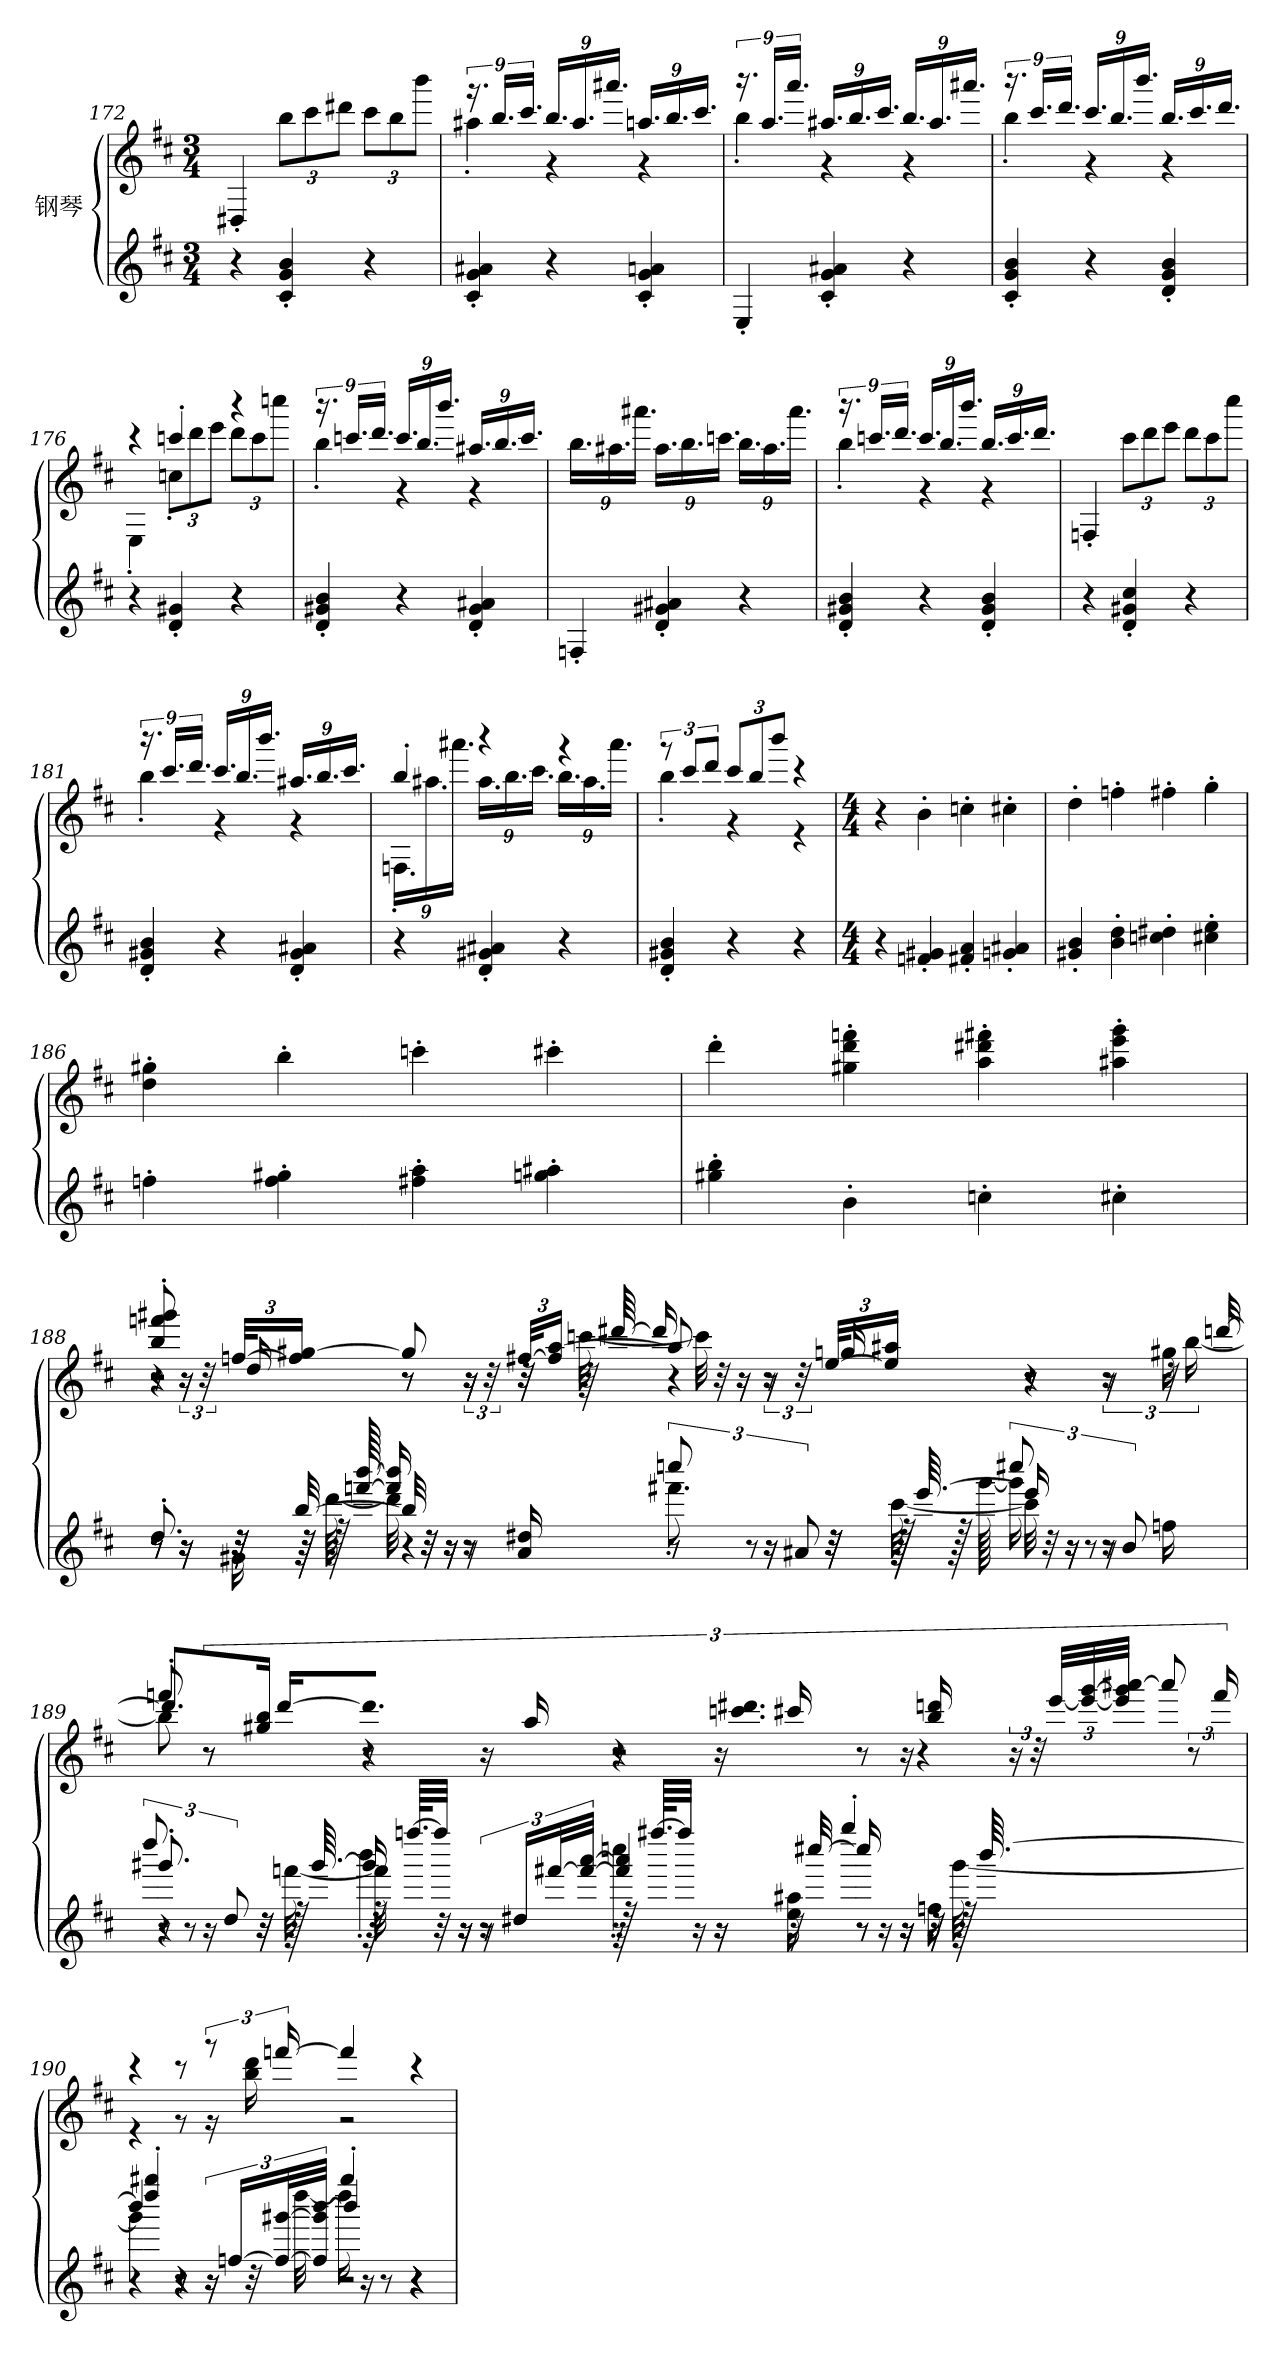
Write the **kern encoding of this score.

**kern	**kern
*part1	*part1
*staff2	*staff1
*I"钢琴	*
*clefG2	*clefG2
*k[f#c#]	*k[f#c#]
*M3/4	*M3/4
=172	=172
4r	4D#X'/
*	*Xbrackettup
*	*MM273
4c#/' 4g/' 4b/'	12bb\L
.	12ccc#\
.	12ddd#X\J
*	*MM242
4r	12ccc#\L
.	12bb\
.	12bbb\J
!!LO:LB:g=z
=173	=173
*	*brackettup
*	*MM264
*	*^
4c#/' 4g/' 4a#X/'	18.r	4aa#X'\
.	18.bb/LL	.
.	18.ccc#/JJ	.
*	*MM235	*
4r	18.bb/LL	4r
.	18.aa#/	.
.	18.aaa#X/JJ	.
*	*MM267	*
4c#/' 4g/' 4an/'	18.aan/LL	4r
.	18.bb/	.
.	18.ccc#/JJ	.
=174	=174	=174
*	*MM253	*
4E'/	18.r	4bb'\
.	18.aa/LL	.
.	18.aaa/JJ	.
*	*MM264	*
4c#/' 4g/' 4a#X/'	18.aa#X/LL	4r
.	18.bb/	.
.	18.ccc#/JJ	.
4r	18.bb/LL	4r
.	18.aa#/	.
.	18.aaa#X/JJ	.
!!LO:LB:g=z	!!
=175	=175	=175
*	*MM261	*
4c#/' 4g/' 4b/'	18.r	4bb'\
.	18.ccc#/LL	.
.	18.ddd/JJ	.
*	*MM273	*
4r	18.ccc#/LL	4r
.	18.bb/	.
.	18.bbb/JJ	.
*	*MM270	*
4d/' 4g/' 4b/'	18.bb/LL	4r
.	18.ccc#/	.
.	18.ddd/JJ	.
=176	=176	=176
*	*MM267	*
4r	4r	4E'\
*	*	*Xbrackettup
*	*MM273	*
4d/' 4g#X/'	4cccn'/	12ccn'\L
.	.	12ddd\
.	.	12eee\J
*	*MM270	*
4r	4r	12ddd\L
.	.	12ccc\
.	.	12ccccn\J
=177	=177	=177
*	*brackettup	*
*	*MM258	*
4d/' 4g#X/' 4b/'	18.r	4bb'\
.	18.cccn/LL	.
.	18.ddd/JJ	.
*	*MM270	*
4r	18.ccc/LL	4r
.	18.bb/	.
.	18.bbb/JJ	.
*	*MM261	*
4d/' 4g#/' 4a#X/'	18.aa#X/LL	4r
.	18.bb/	.
.	18.ccc/JJ	.
*	*v	*v
!!LO:LB:g=z
=178	=178
*	*Xbrackettup
*	*MM270
4Fn'/	18.bb\LL
.	18.aa#X\
.	18.aaa#X\JJ
*	*MM255
4d/' 4g#X/' 4a#X/'	18.aa#\LL
.	18.bb\
.	18.cccn\JJ
*	*MM276
4r	18.bb\LL
.	18.aa#\
.	18.aaa#\JJ
=179	=179
*	*brackettup
*	*MM270
*	*^
4d/' 4g#X/' 4b/'	18.r	4bb'\
.	18.cccn/LL	.
.	18.ddd/JJ	.
4r	18.ccc/LL	4r
.	18.bb/	.
.	18.bbb/JJ	.
*	*MM264	*
4d/' 4g#/' 4b/'	18.bb/LL	4r
.	18.ccc/	.
.	18.ddd/JJ	.
*	*v	*v
!!LO:LB:g=z
=180	=180
*	*MM267
4r	4Fn'/
*	*Xbrackettup
4d/' 4g#X/' 4cc#/'	12ccc#\L
.	12ddd\
.	12eee\J
*	*MM258
4r	12ddd\L
.	12ccc#\
.	12cccc#\J
=181	=181
*	*brackettup
*	*MM270
*	*^
4d/' 4g#X/' 4b/'	18.r	4bb'\
.	18.ccc#/LL	.
.	18.ddd/JJ	.
4r	18.ccc#/LL	4r
.	18.bb/	.
.	18.bbb/JJ	.
*	*MM273	*
4d/' 4g#/' 4a#X/'	18.aa#X/LL	4r
.	18.bb/	.
.	18.ccc#/JJ	.
!!LO:LB:g=z	!!
=182	=182	=182
*	*	*Xbrackettup
*	*MM282	*
4r	4bb'/	18.Fn'\LL
.	.	18.aa#X\
.	.	18.aaa#X\JJ
*	*MM261	*
4d/' 4g#X/' 4a#X/'	4r	18.aa#\LL
.	.	18.bb\
.	.	18.ccc#\JJ
*	*MM273	*
4r	4r	18.bb\LL
.	.	18.aa#\
.	.	18.aaa#\JJ
=183	=183	=183
*	*brackettup	*
*	*MM258	*
4d/' 4g#X/' 4b/'	12r	4bb'\
.	12ccc#/L	.
.	12ddd/J	.
*	*Xbrackettup	*
*	*MM273	*
4r	12ccc#/L	4r
.	12bb/	.
.	12bbb/J	.
*	*MM231	*
4r	4r	4r
*	*v	*v
=184	=184
*M4/4	*M4/4
*	*MM84
4r	4r
*	*MM226
4fn/' 4g#X/'	4b'\
*	*MM286
4f#X/' 4a/'	4ccn'\
*	*MM279
4gn/' 4a#X/'	4cc#X'\
!!LO:PB:g=z
=185	=185
*	*MM282
4g#X/' 4b/'	4dd'\
*	*MM308
4b\' 4dd\'	4ffn'\
*	*MM273
4ccn\' 4dd#X\'	4ff#X'\
*	*MM300
4cc#X\' 4ee\'	4gg'\
=186	=186
*	*MM304
4ffn'\	4dd\' 4gg#X\'
*	*MM316
4ff\' 4gg#X\'	4bb'\
*	*MM312
4ff#X\' 4aa\'	4cccn'\
4ggn\' 4aa#X\'	4ccc#X'\
=187	=187
*	*MM316
4gg#X\' 4bb\'	4ddd'\
*	*MM333
4b'\	4gg#X\' 4ddd\' 4fffn\'
*	*MM320
4ccn'\	4aa\' 4ddd#X\' 4fff#X\'
*	*MM312
4cc#X'\	4aa#X\' 4eee\' 4ggg\'
!!LO:LB:g=z
=188	=188
*	*MM276
*^	*^
*	*^	*	*^
*	*	*^	*	*	*^
8r	8r	8.dd'/	8r	8bb/' 8fffn/' 8ggg#X/'	2r	8r	4r
*	*	*	*	*brackettup	*	*	*
16r	16r	.	16r	24r	.	16r	.
.	.	.	.	48r	.	.	.
32r	32r	32r	16g#X\	[48ffn/KLL	.	16dd/	.
.	.	.	.	24ff/] [24gg#X/JJ	.	.	.
[32bb/	64r	64r	.	.	.	.	.
.	[64ddd\	128r	.	.	.	.	.
.	.	[128fffn/ [128bbb/	.	.	.	.	.
*	*	*	*	*MM267	*	*	*
32bb/]	32ddd\]	16fff/] 16bbb/]	4r	8gg#/]	.	8r	8r
32r	32r	.	.	.	.	.	.
16r	16r	16r	.	.	.	.	.
8r	8r	16r	.	24r	.	16r	16r
.	.	.	.	48r	.	.	.
.	.	16a/ 16dd#X/	.	[48ff#X/KLL	.	32r	32r
.	.	.	.	24ff#/] [24aa/JJ	.	.	.
.	.	.	.	.	.	64r	[32cccn\
.	.	.	.	.	.	[64ddd#X/	.
*	*	*	*	*MM304	*	*	*
8r	8r	12ccccn/	8.fff#X'\	8aa/]	4r	16ddd#/]	32ccc\]
.	.	.	.	.	.	.	32r
.	.	.	.	.	.	16r	16r
.	.	12r	.	.	.	.	.
16r	16r	.	.	24r	.	16r	8r
.	.	12a#X/	.	48r	.	.	.
32r	32r	.	32r	[48ee/KLL	.	16ggn/	.
.	.	.	.	24ee/] 24aa#X/JJ	.	.	.
128r	[32ccc#\	.	64r	.	.	.	.
[64.eee/	.	.	.	.	.	.	.
.	.	.	128r	.	.	.	.
.	.	.	[128ggg\	.	.	.	.
*	*	*	*	*MM270	*	*	*
16eee/]	32ccc#\]	12cccc#X/	16ggg\]	4r	8r	8r	8r
.	32r	.	.	.	.	.	.
16r	16r	.	16r	.	.	.	.
.	.	12r	.	.	.	.	.
8r	8r	.	16r	.	12r	16r	16r
.	.	12b/	.	.	.	.	.
.	.	.	16ffn\	.	.	32r	16gg#X\
.	.	.	.	.	[24bb\	.	.
.	.	.	.	.	.	[32dddn/	.
*	*	*	*	*v	*v	*v	*v
!!LO:LB:g=z
=189	=189	=189	=189	=189
*	*	*	*	*MM245
*	*	*	*	*^
*	*	*	*	*	*^
8.ggg#X'/	4r	12dddd/	8r	8fffn'/	8bb\]	8.ddd/L]
.	.	12r	.	.	.	.
.	.	.	16r	12r	8r	.
.	.	12dd/	.	.	.	.
32r	.	.	32r	.	.	16gg#X/ 16bb/Jk
.	.	.	.	[24ddd/KL	.	.
128r	.	.	[32fffn\	.	.	.
[64.ggg#/	.	.	.	.	.	.
*	*	*	*	*MM207	*	*
16ggg#/]	4bbb'\	128r	32fff\]	8.ddd/J]	4r	8r
.	.	[64.ffffn/KLLL	.	.	.	.
.	.	32ffff/JJJ]	32r	.	.	.
16r	.	16r	16r	.	.	.
8r	.	24r	8r	.	.	16r
.	.	24dd#X/LL	.	.	.	.
.	.	.	.	64r	.	16aa/
.	.	.	.	32.cccn/ 32.ddd#X/	.	.
.	.	[48fff#X/L	.	.	.	.
.	.	48fff#/_ [48aaa/JJJ	.	.	.	.
*	*	*	*	*MM179	*	*
128r	4ccccn'\	4fff#/] 4aaa/]	8r	8r	2r	8r
[64.ffff#X/KLLL	.	.	.	.	.	.
32ffff#/JJJ]	.	.	.	.	.	.
16r	.	.	.	.	.	.
16r	.	.	16r	24r	.	16r
.	.	.	.	48r	.	.
32r	.	.	16ee\ 16aa#X\	[48eee/LLL	.	16ccc#X/
.	.	.	.	48eee/_ [48ggg/	.	.
[32cccc#X/	.	.	.	.	.	.
.	.	.	.	48eee/] 48ggg/] [48aaa#X/JJJ	.	.
*	*	*	*	*MM183	*	*
16cccc#/]	8r	4gggg'/	8r	8aaa#/]	.	8r
16r	.	.	.	.	.	.
16r	16r	.	16r	12r	.	16r
32r	32r	.	16ffn\	.	.	16bb/ 16dddn/
.	.	.	.	24fff/	.	.
128r	[32ggg#\	.	.	.	.	.
[64.bbb/	.	.	.	.	.	.
*	*	*	*	*v	*v	*v
!!LO:LB:g=z
=190	=190	=190	=190	=190
*	*	*	*	*MM140
*	*	*	*	*^
4bbb/]	4ggg#\]	4dddd/' 4gggg#X/'	4r	4r	4r
*	*	*	*	*MM129	*
4r	4r	8r	8r	8r	8r
.	.	24r	16r	12r	16r
.	.	[24ffn/LL	.	.	.
.	.	.	32r	.	16bb\ 16ddd\
.	.	48ff/_ [48ggg#X/L	.	[24fffn/	.
.	.	.	[32dddd\	.	.
.	.	48ff/] 48ggg#/] [48bbb/JJJ	.	.	.
*	*	*	*	*MM90	*
4gggg#'/	2r	4bbb/]	16dddd\]	4fff/]	2r
.	.	.	16r	.	.
.	.	.	8r	.	.
*	*	*	*	*MM164	*
4r	.	4r	4r	4r	.
*v	*v	*v	*v	*	*
*	*v	*v
=	=
*-	*-
